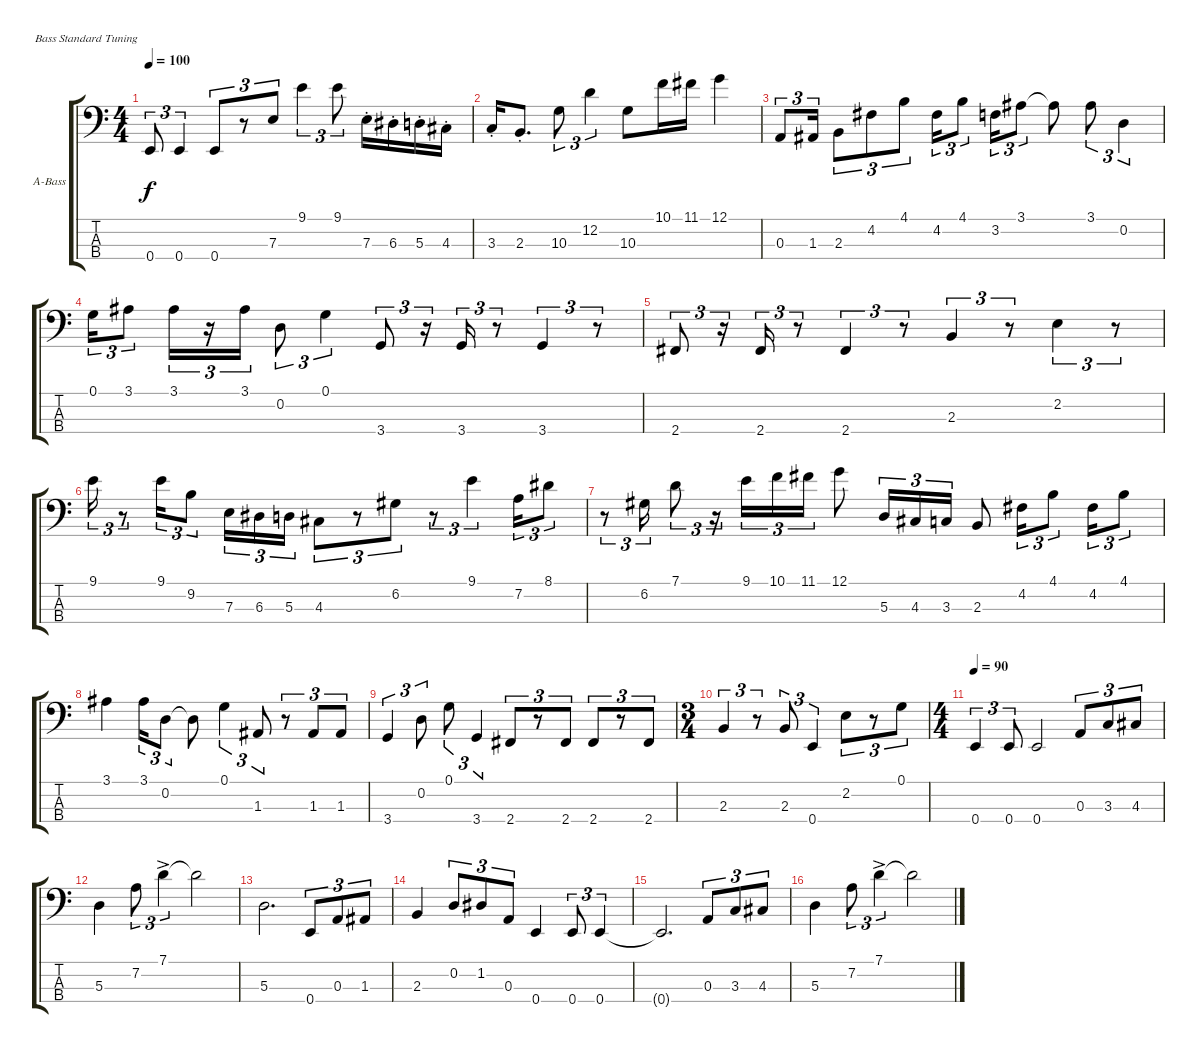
\defaultSystemsLayout 4
\bracketExtendMode groupsimilarinstruments
\firstSystemTrackNameOrientation horizontal
\otherSystemsTrackNameOrientation horizontal
\track ("Acoustic Bass" "A-Bass") {instrument acousticbass}
\staff {score tabs}
\tuning (G2 D2 A1 E1)
\ts (4 4)
\tempo 100
\clef f4
\ks c
0.4.8{tu (3 2) dy f} 0.4.4{tu (3 2)} 0.4.8{tu (3 2)} r.8{tu (3 2)} 7.3.8{tu (3 2)} 9.1.4{tu (3 2)} 9.1.8{tu (3 2)} 7.3{st}.16 6.3{st}.16 5.3{st}.16 4.3{st}.16 |
3.3{st}.16 2.3{st}.8{d} 10.3.8{tu (3 2)} 12.2.4{tu (3 2)} 10.3.8 10.1.16 11.1.16 12.1.4 |
0.3.8{tu (3 2)} 1.3.16{tu (3 2)} 2.3.8{tu (3 2)} 4.2.8{tu (3 2)} 4.1.8{tu (3 2)} 4.2.16{tu (3 2)} 4.1.8{tu (3 2)} 3.2.16{tu (3 2)} 3.1.8{tu (3 2)} 3.1{t}.8 3.1.8{tu (3 2)} 0.2.4{tu (3 2)} |
0.1.16{tu (3 2)} 3.1.8{tu (3 2)} 3.1.16{tu (3 2)} r.16{tu (3 2)} 3.1.16{tu (3 2)} 0.2.8{tu (3 2)} 0.1.4{tu (3 2)} 3.4.8{tu (3 2)} r.16{tu (3 2)} 3.4.16{tu (3 2)} r.8{tu (3 2)} 3.4.4{tu (3 2)} r.8{tu (3 2)} |
2.4.8{tu (3 2)} r.16{tu (3 2)} 2.4.16{tu (3 2)} r.8{tu (3 2)} 2.4.4{tu (3 2)} r.8{tu (3 2)} 2.3.4{tu (3 2)} r.8{tu (3 2)} 2.2.4{tu (3 2)} r.8{tu (3 2)} |
9.1.16{tu (3 2)} r.8{tu (3 2)} 9.1.16{tu (3 2)} 9.2.8{tu (3 2)} 7.3.16{tu (3 2)} 6.3.16{tu (3 2)} 5.3.16{tu (3 2)} 4.3.8{tu (3 2)} r.8{tu (3 2)} 6.2.8{tu (3 2)} r.8{tu (3 2)} 9.1.4{tu (3 2)} 7.2.16{tu (3 2)} 8.1.8{tu (3 2)} |
r.8{tu (3 2)} 6.2.16{tu (3 2)} 7.1.8{tu (3 2)} r.16{tu (3 2)} 9.1.16{tu (3 2)} 10.1.16{tu (3 2)} 11.1.16{tu (3 2)} 12.1.8 5.3.16{tu (3 2)} 4.3.16{tu (3 2)} 3.3.16{tu (3 2)} 2.3.8 4.2.16{tu (3 2)} 4.1.8{tu (3 2)} 4.2.16{tu (3 2)} 4.1.8{tu (3 2)} |
3.1.4 3.1.16{tu (3 2)} 0.2.8{tu (3 2)} 0.2{t}.8 0.1.4{tu (3 2)} 1.3.8{tu (3 2)} r.8{tu (3 2)} 1.3.8{tu (3 2)} 1.3.8{tu (3 2)} |
3.4.4{tu (3 2)} 0.2.8{tu (3 2)} 0.1.8{tu (3 2)} 3.4.4{tu (3 2)} 2.4.8{tu (3 2)} r.8{tu (3 2)} 2.4.8{tu (3 2)} 2.4.8{tu (3 2)} r.8{tu (3 2)} 2.4.8{tu (3 2)} |
\ts (3 4)
2.3.4{tu (3 2)} r.8{tu (3 2)} 2.3.8{tu (3 2)} 0.4.4{tu (3 2)} 2.2.8{tu (3 2)} r.8{tu (3 2)} 0.1.8{tu (3 2)} |
\ts (4 4)
\tempo 90
0.4.4{tu (3 2)} 0.4.8{tu (3 2)} 0.4.2 0.3.8{tu (3 2)} 3.3.8{tu (3 2)} 4.3.8{tu (3 2)} |
5.3.4 7.2.8{tu (3 2)} 7.1{ac}.4{tu (3 2)} 7.1{t}.2 |
5.3.2{d} 0.4.8{tu (3 2)} 0.3.8{tu (3 2)} 1.3.8{tu (3 2)} |
2.3.4 0.2.8{tu (3 2)} 1.2.8{tu (3 2)} 0.3.8{tu (3 2)} 0.4.4 0.4.8{tu (3 2)} 0.4.4{tu (3 2)} |
0.4{t}.2{d} 0.3.8{tu (3 2)} 3.3.8{tu (3 2)} 4.3.8{tu (3 2)} |
5.3.4 7.2.8{tu (3 2)} 7.1{ac}.4{tu (3 2)} 7.1{t}.2
